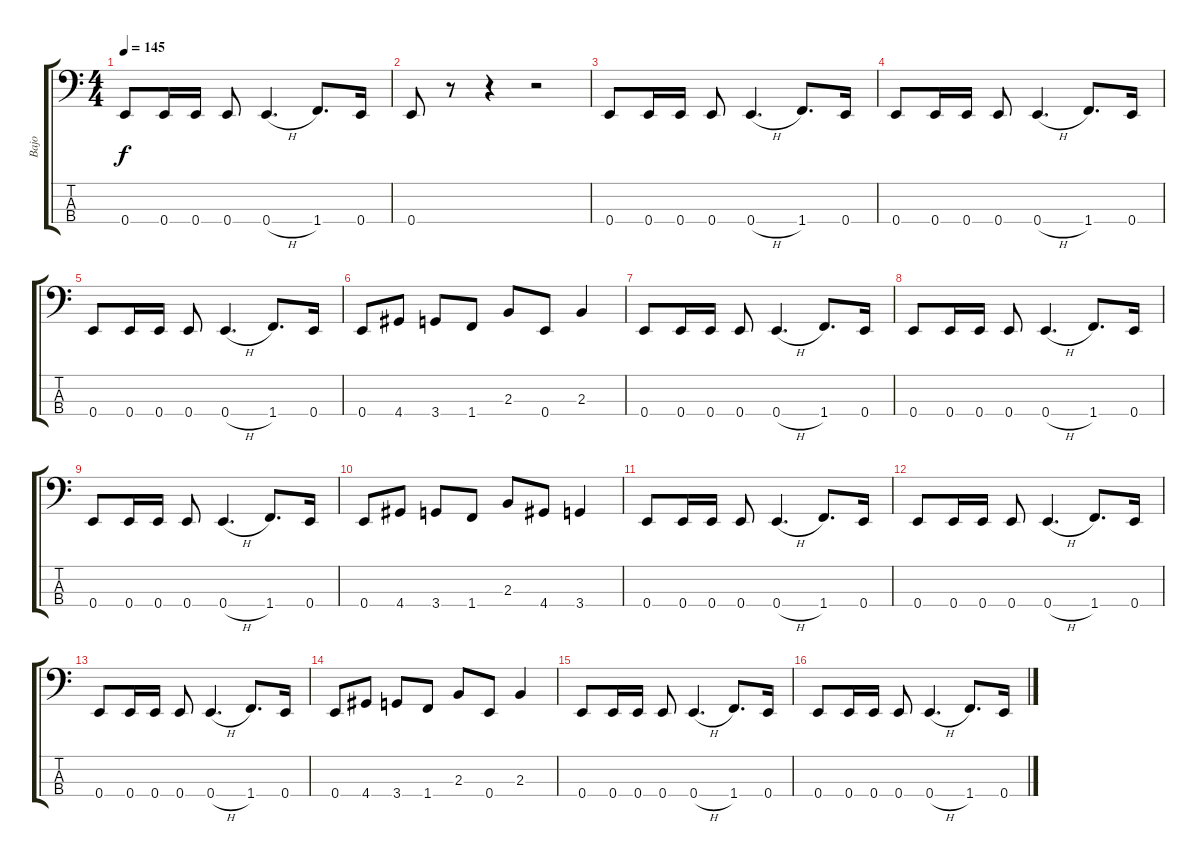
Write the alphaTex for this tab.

\track ("Bajo" "Bajo") {instrument electricbasspick}
\staff {score tabs}
\tuning (G2 D2 A1 E1) {hide}
\ts (4 4)
\tempo 145
\clef f4
\ks c
0.4.8{dy f} 0.4.16 0.4.16 0.4.8 0.4{h}.4{d} 1.4.8{d} 0.4.16 |
0.4.8 r.8 r.4 r.2 |
0.4.8 0.4.16 0.4.16 0.4.8 0.4{h}.4{d} 1.4.8{d} 0.4.16 |
0.4.8 0.4.16 0.4.16 0.4.8 0.4{h}.4{d} 1.4.8{d} 0.4.16 |
0.4.8 0.4.16 0.4.16 0.4.8 0.4{h}.4{d} 1.4.8{d} 0.4.16 |
0.4.8 4.4.8 3.4.8 1.4.8 2.3.8 0.4.8 2.3.4 |
0.4.8 0.4.16 0.4.16 0.4.8 0.4{h}.4{d} 1.4.8{d} 0.4.16 |
0.4.8 0.4.16 0.4.16 0.4.8 0.4{h}.4{d} 1.4.8{d} 0.4.16 |
0.4.8 0.4.16 0.4.16 0.4.8 0.4{h}.4{d} 1.4.8{d} 0.4.16 |
0.4.8 4.4.8 3.4.8 1.4.8 2.3.8 4.4.8 3.4.4 |
0.4.8 0.4.16 0.4.16 0.4.8 0.4{h}.4{d} 1.4.8{d} 0.4.16 |
0.4.8 0.4.16 0.4.16 0.4.8 0.4{h}.4{d} 1.4.8{d} 0.4.16 |
0.4.8 0.4.16 0.4.16 0.4.8 0.4{h}.4{d} 1.4.8{d} 0.4.16 |
0.4.8 4.4.8 3.4.8 1.4.8 2.3.8 0.4.8 2.3.4 |
0.4.8 0.4.16 0.4.16 0.4.8 0.4{h}.4{d} 1.4.8{d} 0.4.16 |
0.4.8 0.4.16 0.4.16 0.4.8 0.4{h}.4{d} 1.4.8{d} 0.4.16
